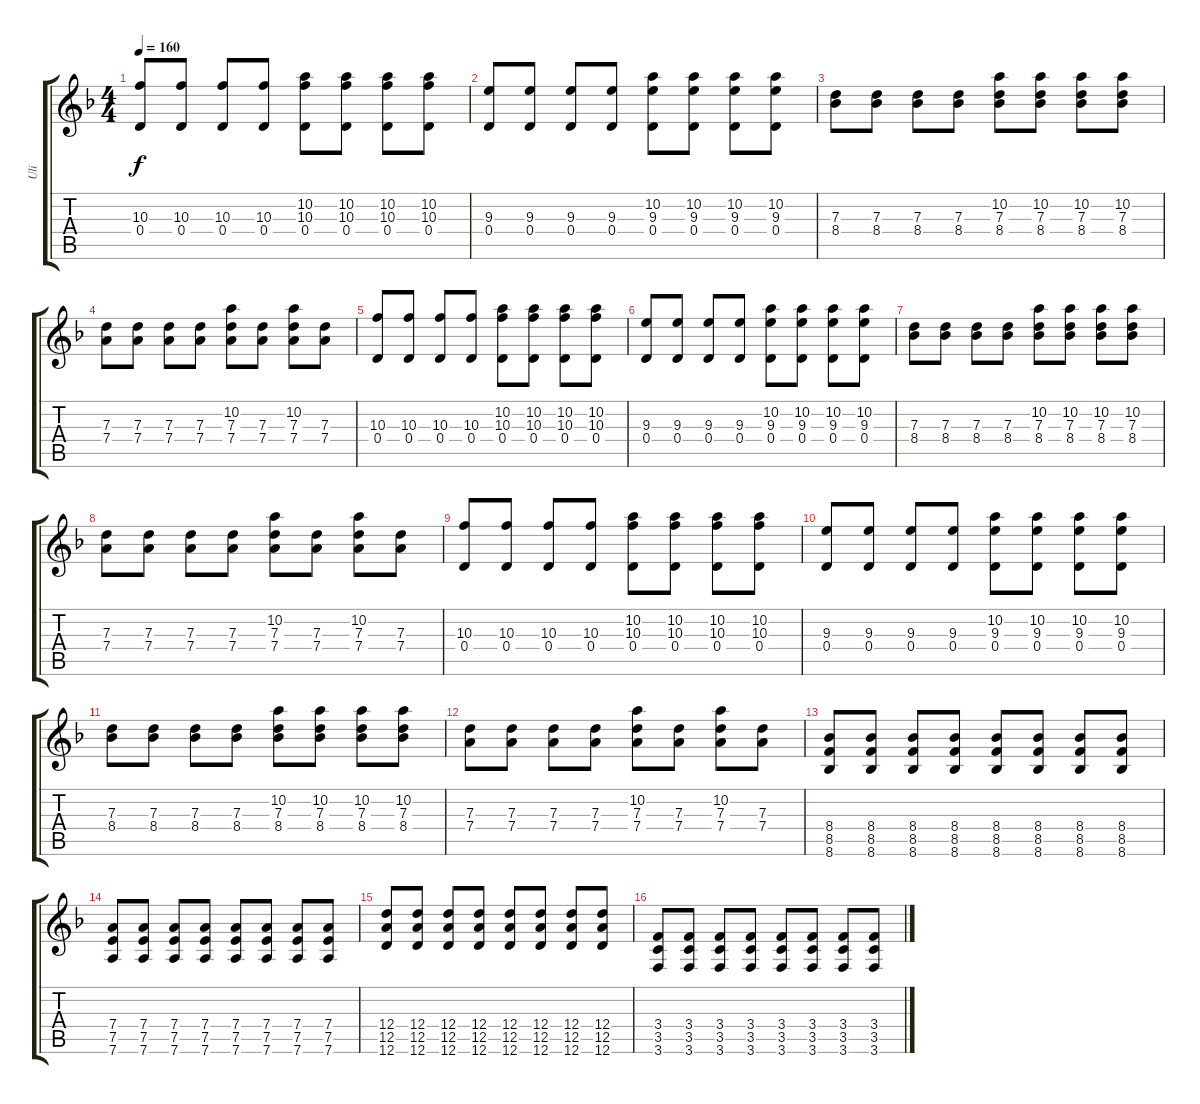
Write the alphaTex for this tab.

\track ("Uli" "Uli") {instrument distortionguitar}
\staff {score tabs}
\tuning (E4 B3 G3 D3 A2 D2) {hide}
\ts (4 4)
\tempo 160
\clef g2
\ks dminor
(10.3 0.4).8{dy f} (10.3 0.4).8 (10.3 0.4).8 (10.3 0.4).8 (10.2 10.3 0.4).8 (10.2 10.3 0.4).8 (10.2 10.3 0.4).8 (10.2 10.3 0.4).8 |
(9.3 0.4).8 (9.3 0.4).8 (9.3 0.4).8 (9.3 0.4).8 (10.2 9.3 0.4).8 (10.2 9.3 0.4).8 (10.2 9.3 0.4).8 (10.2 9.3 0.4).8 |
(7.3 8.4).8 (7.3 8.4).8 (7.3 8.4).8 (7.3 8.4).8 (10.2 7.3 8.4).8 (10.2 7.3 8.4).8 (10.2 7.3 8.4).8 (10.2 7.3 8.4).8 |
(7.3 7.4).8 (7.3 7.4).8 (7.3 7.4).8 (7.3 7.4).8 (10.2 7.3 7.4).8 (7.3 7.4).8 (10.2 7.3 7.4).8 (7.3 7.4).8 |
(10.3 0.4).8 (10.3 0.4).8 (10.3 0.4).8 (10.3 0.4).8 (10.2 10.3 0.4).8 (10.2 10.3 0.4).8 (10.2 10.3 0.4).8 (10.2 10.3 0.4).8 |
(9.3 0.4).8 (9.3 0.4).8 (9.3 0.4).8 (9.3 0.4).8 (10.2 9.3 0.4).8 (10.2 9.3 0.4).8 (10.2 9.3 0.4).8 (10.2 9.3 0.4).8 |
(7.3 8.4).8 (7.3 8.4).8 (7.3 8.4).8 (7.3 8.4).8 (10.2 7.3 8.4).8 (10.2 7.3 8.4).8 (10.2 7.3 8.4).8 (10.2 7.3 8.4).8 |
(7.3 7.4).8 (7.3 7.4).8 (7.3 7.4).8 (7.3 7.4).8 (10.2 7.3 7.4).8 (7.3 7.4).8 (10.2 7.3 7.4).8 (7.3 7.4).8 |
(10.3 0.4).8 (10.3 0.4).8 (10.3 0.4).8 (10.3 0.4).8 (10.2 10.3 0.4).8 (10.2 10.3 0.4).8 (10.2 10.3 0.4).8 (10.2 10.3 0.4).8 |
(9.3 0.4).8 (9.3 0.4).8 (9.3 0.4).8 (9.3 0.4).8 (10.2 9.3 0.4).8 (10.2 9.3 0.4).8 (10.2 9.3 0.4).8 (10.2 9.3 0.4).8 |
(7.3 8.4).8 (7.3 8.4).8 (7.3 8.4).8 (7.3 8.4).8 (10.2 7.3 8.4).8 (10.2 7.3 8.4).8 (10.2 7.3 8.4).8 (10.2 7.3 8.4).8 |
(7.3 7.4).8 (7.3 7.4).8 (7.3 7.4).8 (7.3 7.4).8 (10.2 7.3 7.4).8 (7.3 7.4).8 (10.2 7.3 7.4).8 (7.3 7.4).8 |
(8.4 8.5 8.6).8 (8.4 8.5 8.6).8 (8.4 8.5 8.6).8 (8.4 8.5 8.6).8 (8.4 8.5 8.6).8 (8.4 8.5 8.6).8 (8.4 8.5 8.6).8 (8.4 8.5 8.6).8 |
(7.4 7.5 7.6).8 (7.4 7.5 7.6).8 (7.4 7.5 7.6).8 (7.4 7.5 7.6).8 (7.4 7.5 7.6).8 (7.4 7.5 7.6).8 (7.4 7.5 7.6).8 (7.4 7.5 7.6).8 |
(12.4 12.5 12.6).8 (12.4 12.5 12.6).8 (12.4 12.5 12.6).8 (12.4 12.5 12.6).8 (12.4 12.5 12.6).8 (12.4 12.5 12.6).8 (12.4 12.5 12.6).8 (12.4 12.5 12.6).8 |
(3.4 3.5 3.6).8 (3.4 3.5 3.6).8 (3.4 3.5 3.6).8 (3.4 3.5 3.6).8 (3.4 3.5 3.6).8 (3.4 3.5 3.6).8 (3.4 3.5 3.6).8 (3.4 3.5 3.6).8
